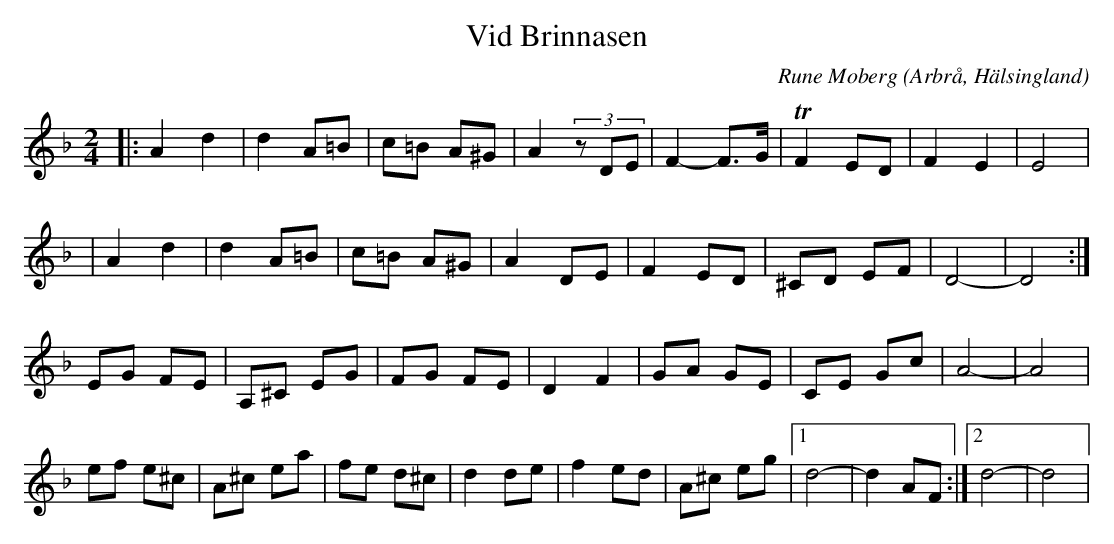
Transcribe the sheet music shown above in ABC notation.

X:1
T:Vid Brinnasen
C: Rune Moberg
O:Arbrå, Hälsingland
M:2/4
L:1/8
K:Dm
|:A2 d2|d2 A=B|c=B A^G|A2 (3zDE| F2-F>G| TF2 ED|F2 E2|E4|
| A2 d2|d2 A=B|c=B A^G|A2 DE|F2 ED|^CD EF|D4-|D4:|
EG FE|A,^C EG|FG FE|D2 F2|GA GE|CE Gc|A4-|A4|
ef e^c|A^c ea|fe d^c|d2 de|f2 ed|A^c eg|1 d4-|d2 AF:|2 d4-|d4|
